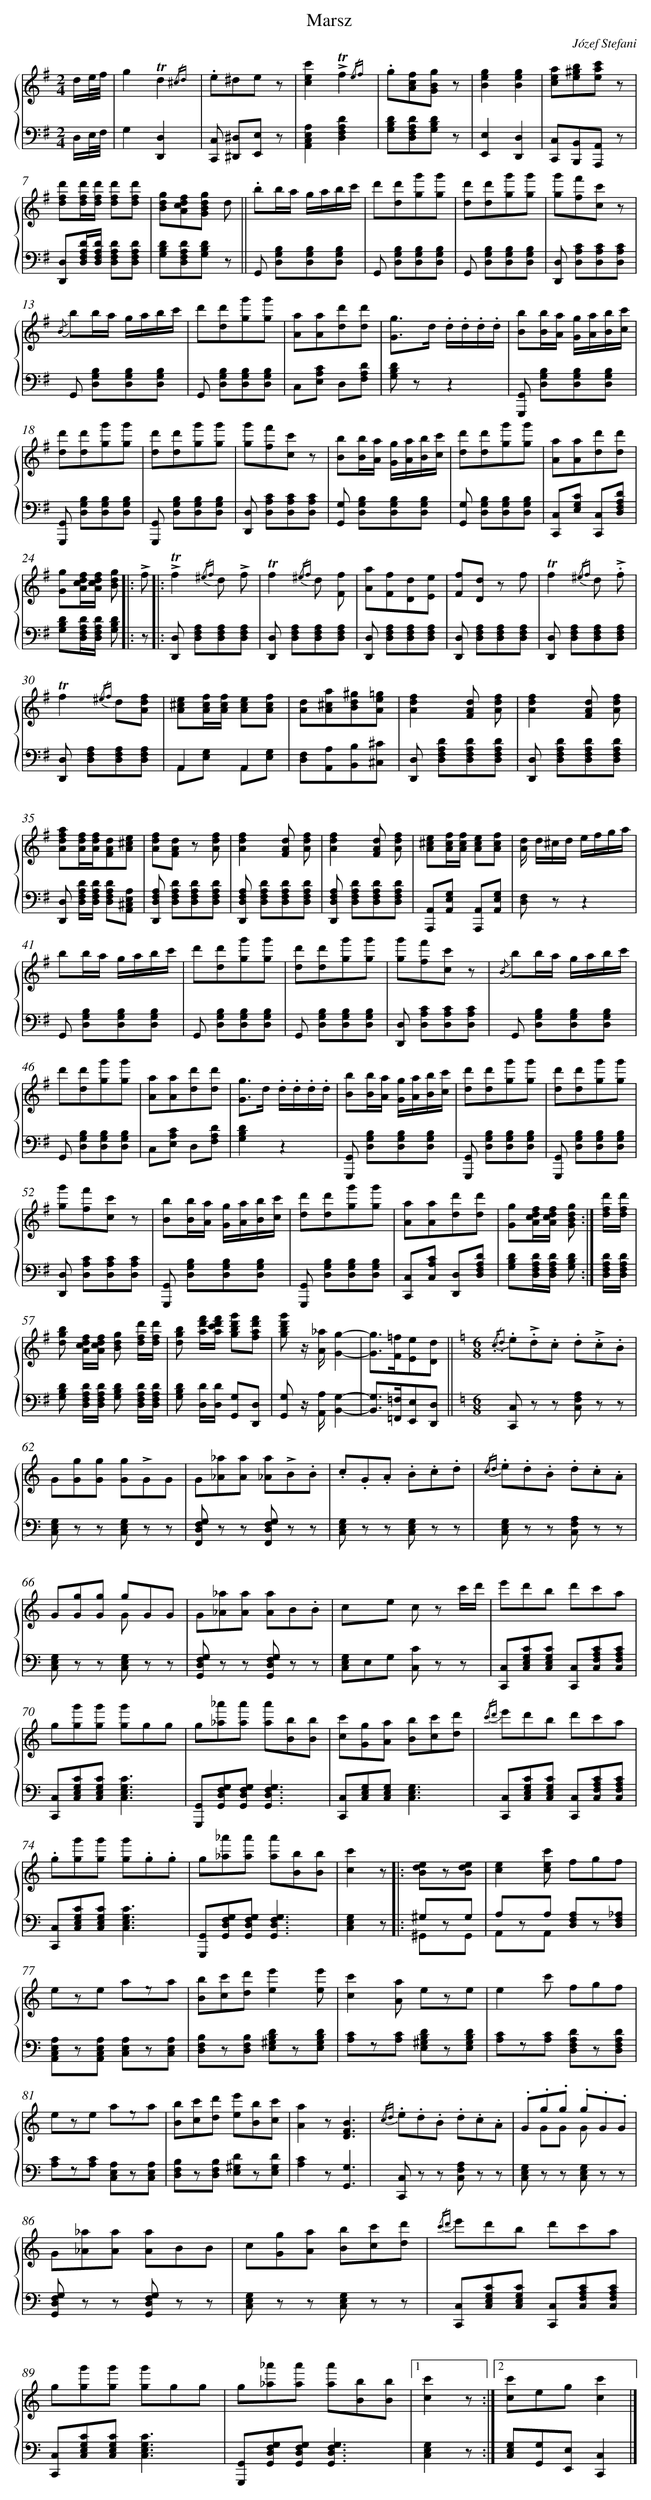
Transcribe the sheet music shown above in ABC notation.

X:1
T: Marsz
C: Józef Stefani
L: 1/8
M: 2/4
%%staves {1 2}
V: 1 clef=treble
V: 2 clef=bass
K: G
[V:1] d/e//f// [I:setbarnb 1]|
[V:2] D,/E,//F,// |
[V:1] g2!trill!d2{/^cd} |
[V:2] G,2[D,2D,,2] |
[V:1] .e^de z |
[V:2] [C,C,,] [^D,^D,,][E,E,,] z |
[V:1] [c'2e2c2]!accent!!trill!f2{/ef} |
[V:2] [A,2E,2C,2A,,2][D2A,2F,2D,2] |
[V:1] .g[fcA][gBG] z |
[V:2] [DB,G,][DA,F,D,][DB,G,] z |
[V:1] [g2e2B2][g2e2B2] |
[V:2] [E,2E,,2][D,2D,,2] |
[V:1] [aec][b^ge][c'ae] z |
[V:2] [C,C,,][B,,B,,,][A,,A,,,] z |
[V:1] [d'fd][d'/f/d/][d'/f/d/] [d'fd][d'fd] |
[V:2] [D,D,,][D/A,/F,/D,/][D/A,/F,/D,/] [DA,F,D,][DA,F,D,] |
[V:1] [gdB][fdcA][gdBG] d ||
[V:2] [DB,G,][DA,F,D,][DB,G,] z ||
[V:1] .bb/a/ g/a/b/c'/ |
[V:2] G,, [B,G,D,][B,G,D,][B,G,D,] |
[V:1] d'[d'd][g'g][g'g] |
[V:2] G,, [B,G,D,][B,G,D,][B,G,D,] |
[V:1] [d'd][d'd][g'g][g'g] |
[V:2] G,, [B,G,D,][B,G,D,][B,G,D,] |
[V:1] [g'g][f'f][c'c] z |
[V:2] [D,D,,] [CA,D,][CA,D,][CA,D,] |
[V:1] {/B} bb/a/ g/a/b/c'/ |
[V:2] G,, [B,G,D,][B,G,D,][B,G,D,] |
[V:1] d'[d'd][g'g][g'g] |
[V:2] G,, [B,G,D,][B,G,D,][B,G,D,] |
[V:1] [aA][aA][d'd][d'd] |
[V:2] C,[CA,E,] D,[DA,F,] |
[V:1] [gG]>d .d/.d/.d/.d/ |
[V:2] [DB,G,] zz2 |
[V:1] [bB][b/B/][a/A/] [g/G/][a/A/][b/B/][c'/c/] |
[V:2] [G,,G,,,] [B,G,D,][B,G,D,][B,G,D,] |
[V:1] [d'd][d'd][g'g][g'g] |
[V:2] [G,,G,,,] [B,G,D,][B,G,D,][B,G,D,] |
[V:1] [d'd][d'd][g'g][g'g] |
[V:2] [G,,G,,,] [B,G,D,][B,G,D,][B,G,D,] |
[V:1] [g'g][f'f][c'c] z |
[V:2] [D,D,,] [CA,D,][CA,D,][CA,D,] |
[V:1] [bB][b/B/][a/A/] [g/G/][a/A/][b/B/][c'/c/] |
[V:2] [G,G,,] [B,G,D,][B,G,D,][B,G,D,] |
[V:1] [d'd][d'd][g'g][g'g] |
[V:2] [G,G,,] [B,G,D,][B,G,D,][B,G,D,] |
[V:1] [aA][aA][d'd][d'd] |
[V:2] [C,C,,][CG,E,] [C,C,,][DA,F,D,] |
[V:1] [gG][f/d/c/A/][f/d/c/A/] [gdB] ]|:
[V:2] [DB,G,][D/A,/F,/D,/][D/A,/F,/D,/] [DB,G,] ]|:
[V:1] !accent!f [I:setbarnb 25]]|:
[V:2] z ]|:
[V:1] !accent!!trill!f2{/^ef} d !accent!f |
[V:2] [D,D,,] [A,F,D,][A,F,D,][A,F,D,] |
[V:1] !trill!f2{/^ef} d [fF] |
[V:2] [D,D,,] [A,F,D,][A,F,D,][A,F,D,] |
[V:1] [aA][fF][dD][eE] |
[V:2] [D,D,,] [A,F,D,][A,F,D,][A,F,D,] |
[V:1] [fF][dD] z f |
[V:2] [D,D,,] [A,F,D,][A,F,D,][A,F,D,] |
[V:1] !trill!f2{/^ef} d .!accent!f |
[V:2] [D,D,,] [A,F,D,][A,F,D,][A,F,D,] |
[V:1] !trill!f2{/^ef} d[fdA] |
[V:2] [D,D,,] [A,F,D,][A,F,D,][A,F,D,] |
[V:1] [e^cA][f/c/A/][f/c/A/] [ecA][fcA] |
[V:2] A,,2A,,2 & A,,[G,E,] A,,[G,E,] |
[V:1] [dA][a^cA][^gdB][=geA] |
[V:2] [F,D,][A,A,,][B,B,,][^C^C,] |
[V:1] [f2d2A2][dAF] [fdA] |
[V:2] [D,D,,] [DA,F,D,][DA,F,D,][DA,F,D,] |
[V:1] [f2d2A2][dAF] [fdA] |
[V:2] [D,D,,] [DA,F,D,][DA,F,D,][DA,F,D,] |
[V:1] [afdA][f/d/A/][f/d/A/][dAF][e^cA] |
[V:2] [D,D,,] [D/A,/F,/D,/][D/A,/F,/D,/] [DA,F,D,][A,E,^C,A,,] |
[V:1] [fdA][dAF] z [fdA] |
[V:2] [A,F,D,D,,] [DA,F,D,][DA,F,D,][DA,F,D,] |
[V:1] [f2d2A2][dAF] [fdA] |
[V:2] [A,F,D,D,,] [DA,F,D,][DA,F,D,][DA,F,D,] |
[V:1] [f2d2A2][dAF] [fdA] |
[V:2] [A,F,D,D,,] [DA,F,D,][DA,F,D,][DA,F,D,] |
[V:1] [e^cA][f/c/A/][f/c/A/] [ecA][fcA] |
[V:2] [A,,A,,,][G,E,A,,] [A,,A,,,][G,E,A,,] |
[V:1] [d/A/] d/^c/d/ e/f/g/a/ |
[V:2] [F,D,] zz2 |
[V:1] bb/a/ g/a/b/c'/ |
[V:2] G,, [B,G,D,][B,G,D,][B,G,D,] |
[V:1] d'[d'd][g'g][g'g] |
[V:2] G,, [B,G,D,][B,G,D,][B,G,D,] |
[V:1] [d'd][d'd][g'g][g'g] |
[V:2] G,, [B,G,D,][B,G,D,][B,G,D,] |
[V:1] [g'g][f'f][c'c] z |
[V:2] [D,D,,] [CA,D,][CA,D,][CA,D,] |
[V:1] {/B} bb/a/ g/a/b/c'/ |
[V:2] G,, [B,G,D,][B,G,D,][B,G,D,] |
[V:1] d'[d'd][g'g][g'g] |
[V:2] G,, [B,G,D,][B,G,D,][B,G,D,] |
[V:1] [aA][aA][d'd][d'd] |
[V:2] C,[CA,E,] D,[DA,F,] |
[V:1] [gG]>d .d/.d/.d/.d/ |
[V:2] [D2B,2G,2]z2 |
[V:1] [bB][b/B/][a/A/] [g/G/][a/A/][b/B/][c'/c/] |
[V:2] [G,,G,,,] [B,G,D,][B,G,D,][B,G,D,] |
[V:1] [d'd][d'd][g'g][g'g] |
[V:2] [G,,G,,,] [B,G,D,][B,G,D,][B,G,D,] |
[V:1] [d'd][d'd][g'g][g'g] |
[V:2] [G,,G,,,] [B,G,D,][B,G,D,][B,G,D,] |
[V:1] [g'g][f'f][c'c] z |
[V:2] [D,D,,] [CA,D,][CA,D,][CA,D,] |
[V:1] [bB][b/B/][a/A/] [g/G/][a/A/][b/B/][c'/c/] |
[V:2] [G,,G,,,] [B,G,D,][B,G,D,][B,G,D,] |
[V:1] [d'd][d'd][g'g][g'g] |
[V:2] [G,,G,,,] [B,G,D,][B,G,D,][B,G,D,] |
[V:1] [aA][aA][d'd][d'd] |
[V:2] [C,C,,][CA,C,] [D,D,,][DA,F,D,] |
[V:1] [gG][f/d/c/A/][f/d/c/A/] [gdBG] :|]
[V:2] [DB,G,][D/A,/F,/D,/][D/A,/F,/D,/] [DB,G,] :|]
[V:1] [d'/f/d/][d'/f/d/] [I:setbarnb 57]|
[V:2] [D/A,/F,/D,/][D/A,/F,/D,/] |
[V:1] [bgd] [f/d/c/A/][f/d/c/A/] [gdB] [d'/f/d/][d'/f/d/] |
[V:2] [DB,G,] [D/A,/F,/D,/][D/A,/F,/D,/] [DB,G,] [D/A,/F,/D,/][D/A,/F,/D,/] |
[V:1] [bgd] [f'/d'/a/][f'/d'/c'/a/] [g'd'bg][f'd'af] |
[V:2] [DB,G,] [D/D,/][D/D,/] [G,G,,][D,D,,] |
[V:1] [g'd'bg] z/ [_a/A/][g2G2]- |
[V:2] [G,G,,] z/ [A,/A,,/][G,2B,,2]- |
[V:1] [gG]>[=fF][eE][dD] ||
[V:2] [G,B,,]>[=F,=F,,][E,E,,][D,D,,] ||
[V:1]  [K:C] [M:6/8]{/.c.d2} .e.!accent!d.c .d.!accent!c.B |
[V:2]  [K:C] [M:6/8][C,C,,] z z [A,F,C,] z z |
[V:1] G[gG][gG] [gG]!accent!GG |
[V:2] [G,E,C,] z z [G,E,C,] z z |
[V:1] G[_a_A][aA] [a_A]!accent!B.B |
[V:2] [G,F,D,F,,] z z [G,F,D,F,,] z z |
[V:1] .c.G.A .B.c.d |
[V:2] [G,E,C,] z z [G,E,C,] z z |
[V:1] {/cd} .e.d.B .d.c.A |
[V:2] [G,E,C,] z z [A,F,C,] z z |
[V:1] G[gG][gG] gGG & x x x G x x |
[V:2] [G,E,C,] z z [G,E,C,] z z |
[V:1] G[_a_A][aA] [aA]B.B |
[V:2] [G,F,D,G,,] z z [G,F,D,G,,] z z |
[V:1] cxe c z c'/d'/ |
[V:2] [G,E,C,]E,G, [CC,] z z |
[V:1] e'd'b d'c'a |
[V:2] [C,C,,][CG,E,C,][CG,E,C,] [C,C,,][CA,F,C,][CA,F,C,] |
[V:1] g[g'g][g'g] [g'g]gg |
[V:2] [C,C,,][CG,E,C,][CG,E,C,][C3G,3E,3C,3] |
[V:1] g[_a'_a][a'a] [a'a][bB][bB] |
[V:2] [G,,G,,,][G,F,D,G,,][G,F,D,G,,][G,3F,3D,3G,,3] |
[V:1] [c'c][gG][aA] [bB][c'c][d'd] |
[V:2] [C,C,,][G,E,C,][G,E,C,][G,3E,3C,3] |
[V:1] {/c'd'} e'd'b d'c'a |
[V:2] [C,C,,][CG,E,C,][CG,E,C,] [C,C,,][CA,F,C,][CA,F,C,] |
[V:1] .g[g'g][g'g] [g'g].g.g |
[V:2] [C,C,,][CG,E,C,][CG,E,C,][C3G,3E,3C,3] |
[V:1] g[_a'_a][a'a] [a'a][bB][bB] |
[V:2] [G,,G,,,][G,F,D,G,,][G,F,D,G,,][G,3F,3D,3G,,3] |
[V:1] [c'2c2]z [I:setbarnb 76]]|:
[V:2] [G,2E,2C,2]z ]|:
[V:1] [edB]z[edB] |
[V:2] ^G,zG, & ^G,,zG,, |
[V:1] [e2c2][c'ec] fgf |
[V:2] A,zA, [A,F,D,]z[_A,F,D,] & A,,zA,,x2x |
[V:1] eze aza |
[V:2] [A,E,C,A,,]z[A,E,C,A,,] [A,E,C,]z[A,E,C,] |
[V:1] [bB][c'c][d'd][e'2e2][e'e] |
[V:2] [B,F,D,]z[B,F,D,] [DB,^G,E,]z[DB,G,E,] |
[V:1] [c'2c2][aA] eze |
[V:2] [CA,]z[CA,] [DB,^G,E,]z[DB,G,E,] |
[V:1] e2c' fgf |
[V:2] [CA,]z[CA,] [DA,F,D,]z[DA,F,D,] |
[V:1] eze aza |
[V:2] [CA,]z[CA,] [A,E,C,]z[A,E,C,] |
[V:1] [bB][c'c][d'd] [e'e][bB][c'c] |
[V:2] [B,F,D,]z[B,F,D,] [D^G,E,]z[DG,E,] |
[V:1] [a2A2]z[B3F3D3] |
[V:2] [C2A,2]z[G,3G,,3] |
[V:1] {/cd} .e.d.B .d.c.A |
[V:2] [C,C,,] z z [A,F,C,] z z |
[V:1] .G.g.g .g.G.G & x GG G x x |
[V:2] [G,E,C,] z z [G,E,C,] z z |
[V:1] G[_a_A][aA] [aA]BB |
[V:2] [G,F,D,G,,] z z [G,F,D,G,,] z z |
[V:1] c[gG][aA] [bB][c'c][d'd] |
[V:2] [G,E,C,] z z [G,E,C,] z z |
[V:1] {/c'd'} e'd'b d'c'a |
[V:2] [C,C,,][CG,E,C,][CG,E,C,] [C,C,,][CA,F,C,][CA,F,C,] |
[V:1] g[g'g][g'g] [g'g]gg |
[V:2] [C,C,,][CG,E,C,][CG,E,C,][C3G,3E,3C,3] |
[V:1] g[_a'_a][a'a] [a'a][bB][bB] |[1
[V:2] [G,,G,,,][G,F,D,G,,][G,F,D,G,,][G,3F,3D,3G,,3] |
[V:1] [c'2c2]z :|][2
[V:2] [G,2E,2C,2]z :|]
[V:1] [c'c]eg[c'2c2] |]
[V:2] [G,E,C,][G,G,,][E,E,,][C,2C,,2] |]
